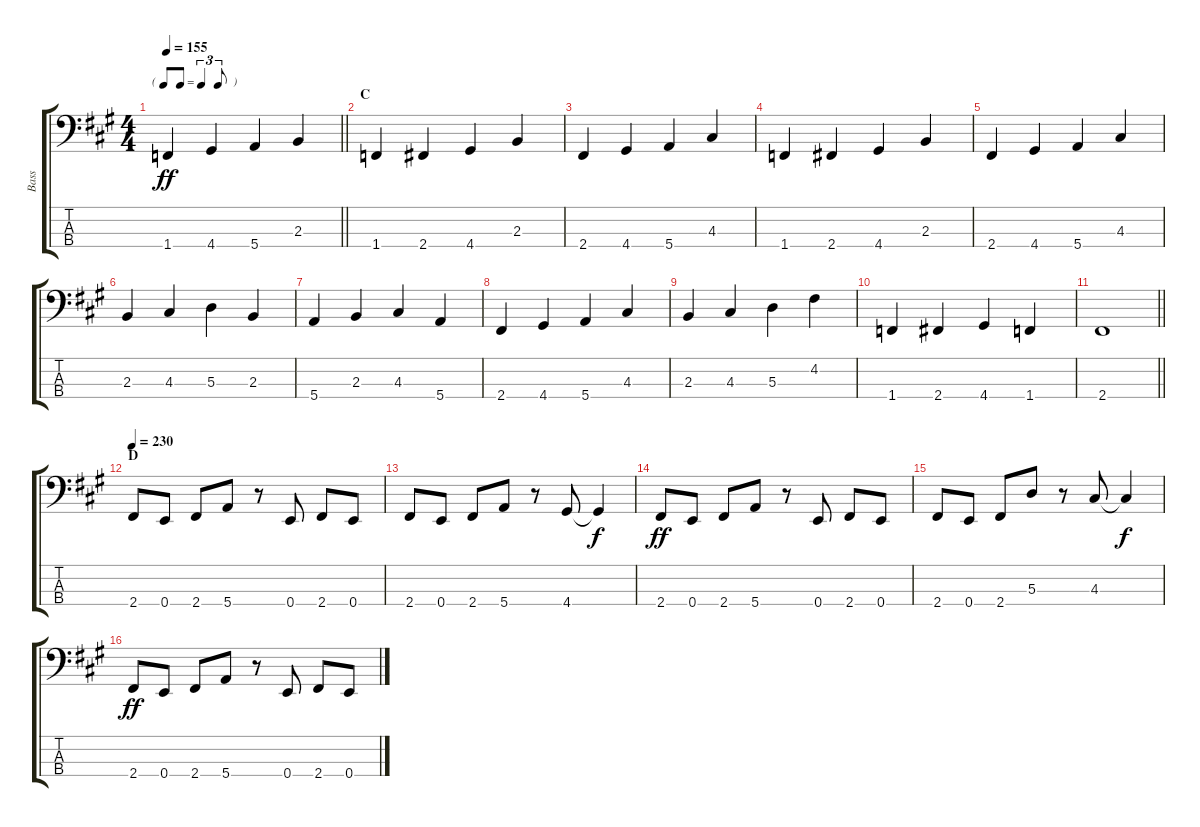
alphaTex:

\track ("Bass" "Bass") {instrument electricbasspick}
\staff {score tabs}
\tuning (G2 D2 A1 E1) {hide}
\ts (4 4)
\tf triplet8th
\tempo 155
\clef f4
\barLineRight lightlight
\ks a
1.4.4{dy ff} 4.4.4 5.4.4 2.3.4 |
\section ("" "C")
1.4.4 2.4.4 4.4.4 2.3.4 |
2.4.4 4.4.4 5.4.4 4.3.4 |
1.4.4 2.4.4 4.4.4 2.3.4 |
2.4.4 4.4.4 5.4.4 4.3.4 |
2.3.4 4.3.4 5.3.4 2.3.4 |
5.4.4 2.3.4 4.3.4 5.4.4 |
2.4.4 4.4.4 5.4.4 4.3.4 |
2.3.4 4.3.4 5.3.4 4.2.4 |
1.4.4 2.4.4 4.4.4 1.4.4 |
\barLineRight lightlight
2.4.1 |
\section ("" "D")
\tempo 230
2.4.8 0.4.8 2.4.8 5.4.8 r.8 0.4.8 2.4.8 0.4.8 |
2.4.8 0.4.8 2.4.8 5.4.8 r.8 4.4.8 4.4{t}.4{dy f} |
2.4.8{dy ff} 0.4.8 2.4.8 5.4.8 r.8 0.4.8 2.4.8 0.4.8 |
2.4.8 0.4.8 2.4.8 5.3.8 r.8 4.3.8 4.3{t}.4{dy f} |
2.4.8{dy ff} 0.4.8 2.4.8 5.4.8 r.8 0.4.8 2.4.8 0.4.8
